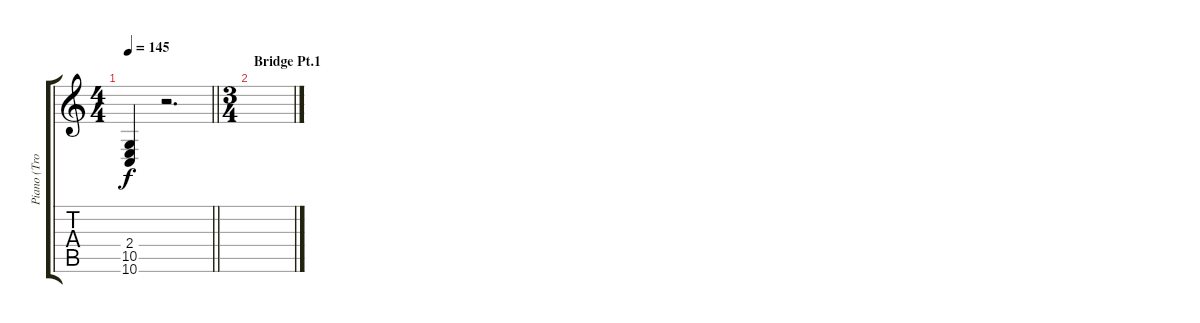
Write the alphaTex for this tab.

\track ("Piano (Trombone)" "Piano (Tro") {instrument acousticgrandpiano}
\staff {score tabs}
\tuning (E4 B3 G3 D3 A2 D2) {hide}
\ts (4 4)
\tempo 145
\clef g2
\barLineRight lightlight
\ks c
(2.4 10.5 10.6).4{dy f} r.2{d} |
\ts (3 4)
\section ("" "Bridge Pt.1")
